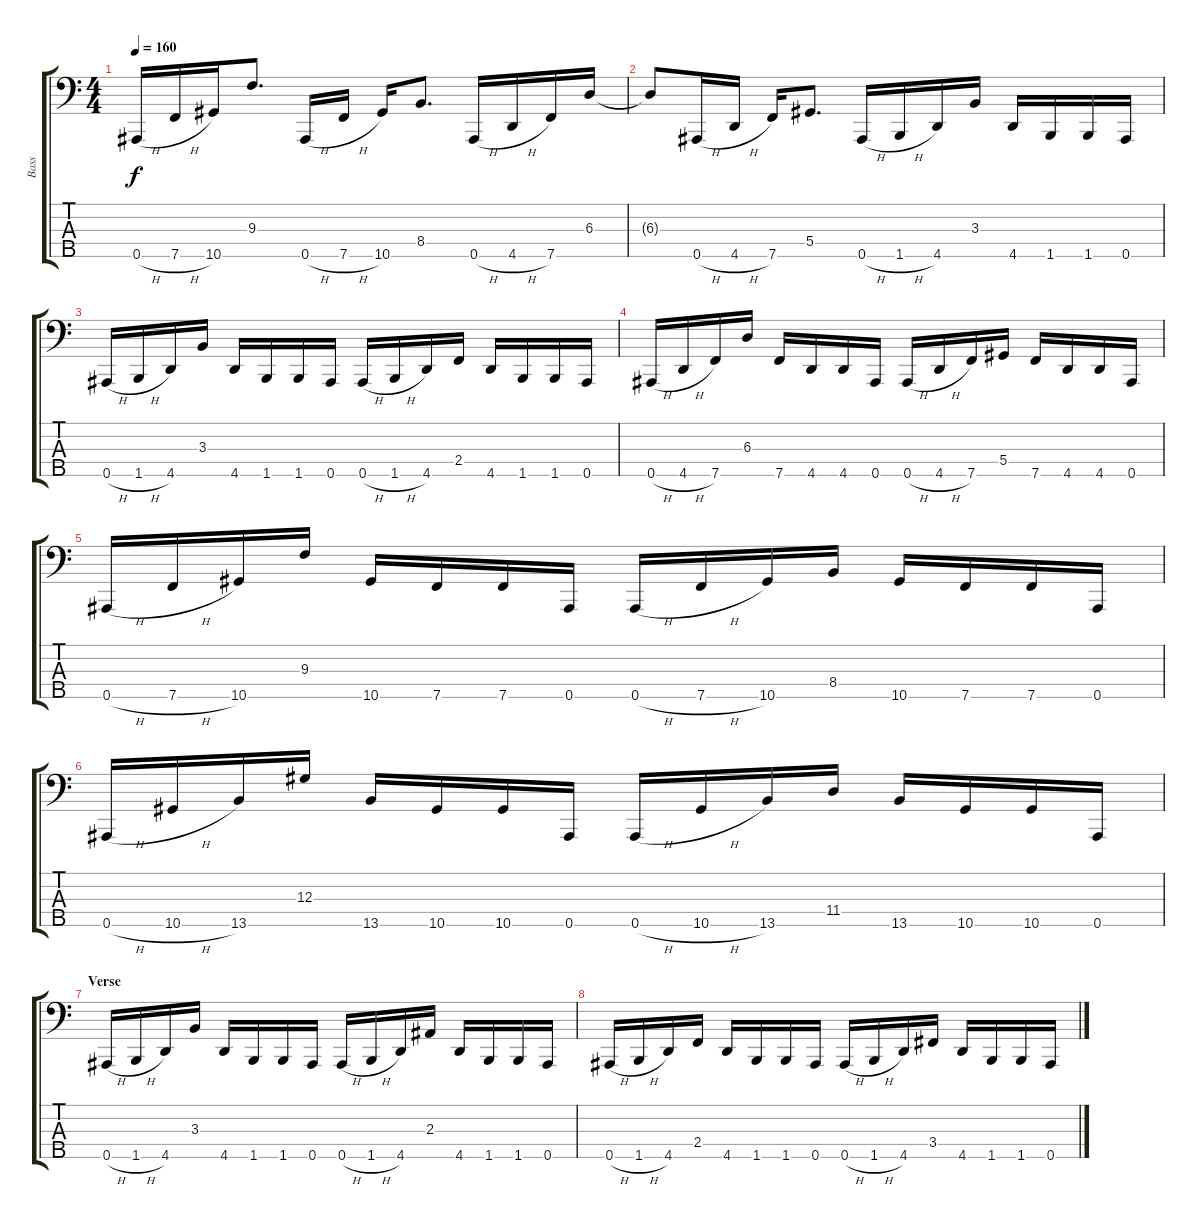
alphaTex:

\track ("Bass" "Bass") {instrument electricbasspick}
\staff {score tabs}
\tuning (Gb2 Db2 Ab1 Eb1 Bb0) {hide}
\ts (4 4)
\tempo 160
\clef f4
\ks c
0.5{h}.16{dy f} 7.5{h}.16 10.5.16 9.3.8{d} 0.5{h}.16 7.5{h}.16 10.5.16 8.4.8{d} 0.5{h}.16 4.5{h}.16 7.5.16 6.3.16 |
6.3{t}.8 0.5{h}.16 4.5{h}.16 7.5.16 5.4.8{d} 0.5{h}.16 1.5{h}.16 4.5.16 3.3.16 4.5.16 1.5.16 1.5.16 0.5.16 |
0.5{h}.16 1.5{h}.16 4.5.16 3.3.16 4.5.16 1.5.16 1.5.16 0.5.16 0.5{h}.16 1.5{h}.16 4.5.16 2.4.16 4.5.16 1.5.16 1.5.16 0.5.16 |
0.5{h}.16 4.5{h}.16 7.5.16 6.3.16 7.5.16 4.5.16 4.5.16 0.5.16 0.5{h}.16 4.5{h}.16 7.5.16 5.4.16 7.5.16 4.5.16 4.5.16 0.5.16 |
0.5{h}.16 7.5{h}.16 10.5.16 9.3.16 10.5.16 7.5.16 7.5.16 0.5.16 0.5{h}.16 7.5{h}.16 10.5.16 8.4.16 10.5.16 7.5.16 7.5.16 0.5.16 |
0.5{h}.16 10.5{h}.16 13.5.16 12.3.16 13.5.16 10.5.16 10.5.16 0.5.16 0.5{h}.16 10.5{h}.16 13.5.16 11.4.16 13.5.16 10.5.16 10.5.16 0.5.16 |
\section ("" "Verse")
0.5{h}.16 1.5{h}.16 4.5.16 3.3.16 4.5.16 1.5.16 1.5.16 0.5.16 0.5{h}.16 1.5{h}.16 4.5.16 2.3.16 4.5.16 1.5.16 1.5.16 0.5.16 |
0.5{h}.16 1.5{h}.16 4.5.16 2.4.16 4.5.16 1.5.16 1.5.16 0.5.16 0.5{h}.16 1.5{h}.16 4.5.16 3.4.16 4.5.16 1.5.16 1.5.16 0.5.16
